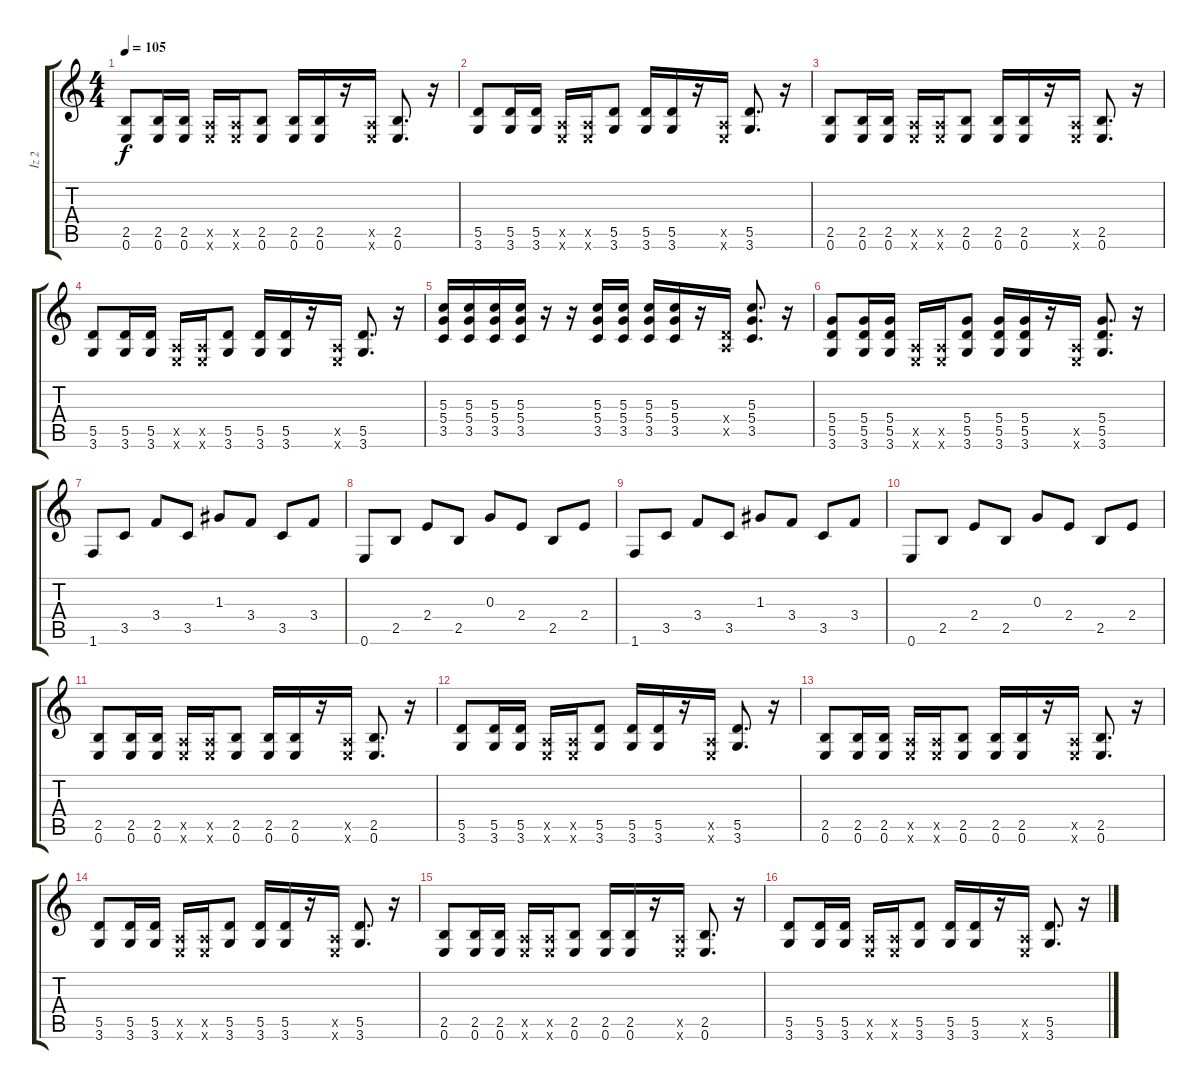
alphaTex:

\track ("İz 2" "İz 2") {instrument distortionguitar}
\staff {score tabs}
\tuning (E4 B3 G3 D3 A2 E2) {hide}
\ts (4 4)
\tempo 105
\clef g2
\ks c
(2.5 0.6).8{dy f} (2.5 0.6).16 (2.5 0.6).16 (0.5{x} 0.6{x}).16 (0.5{x} 0.6{x}).16 (2.5 0.6).8 (2.5 0.6).16 (2.5 0.6).16 r.16 (0.5{x} 0.6{x}).16 (2.5 0.6).8{d} r.16 |
(5.5 3.6).8 (5.5 3.6).16 (5.5 3.6).16 (0.5{x} 0.6{x}).16 (0.5{x} 0.6{x}).16 (5.5 3.6).8 (5.5 3.6).16 (5.5 3.6).16 r.16 (0.5{x} 0.6{x}).16 (5.5 3.6).8{d} r.16 |
(2.5 0.6).8 (2.5 0.6).16 (2.5 0.6).16 (0.5{x} 0.6{x}).16 (0.5{x} 0.6{x}).16 (2.5 0.6).8 (2.5 0.6).16 (2.5 0.6).16 r.16 (0.5{x} 0.6{x}).16 (2.5 0.6).8{d} r.16 |
(5.5 3.6).8 (5.5 3.6).16 (5.5 3.6).16 (0.5{x} 0.6{x}).16 (0.5{x} 0.6{x}).16 (5.5 3.6).8 (5.5 3.6).16 (5.5 3.6).16 r.16 (0.5{x} 0.6{x}).16 (5.5 3.6).8{d} r.16 |
(5.3 5.4 3.5).16 (5.3 5.4 3.5).16 (5.3 5.4 3.5).16 (5.3 5.4 3.5).16 r.16 r.16 (5.3 5.4 3.5).16 (5.3 5.4 3.5).16 (5.3 5.4 3.5).16 (5.3 5.4 3.5).16 r.16 (0.4{x} 0.5{x}).16 (5.3 5.4 3.5).8{d} r.16 |
(5.4 5.5 3.6).8 (5.4 5.5 3.6).16 (5.4 5.5 3.6).16 (0.5{x} 0.6{x}).16 (0.5{x} 0.6{x}).16 (5.4 5.5 3.6).8 (5.4 5.5 3.6).16 (5.4 5.5 3.6).16 r.16 (0.5{x} 0.6{x}).16 (5.4 5.5 3.6).8{d} r.16 |
1.6.8 3.5.8 3.4.8 3.5.8 1.3.8 3.4.8 3.5.8 3.4.8 |
0.6.8 2.5.8 2.4.8 2.5.8 0.3.8 2.4.8 2.5.8 2.4.8 |
1.6.8 3.5.8 3.4.8 3.5.8 1.3.8 3.4.8 3.5.8 3.4.8 |
0.6.8 2.5.8 2.4.8 2.5.8 0.3.8 2.4.8 2.5.8 2.4.8 |
(2.5 0.6).8 (2.5 0.6).16 (2.5 0.6).16 (0.5{x} 0.6{x}).16 (0.5{x} 0.6{x}).16 (2.5 0.6).8 (2.5 0.6).16 (2.5 0.6).16 r.16 (0.5{x} 0.6{x}).16 (2.5 0.6).8{d} r.16 |
(5.5 3.6).8 (5.5 3.6).16 (5.5 3.6).16 (0.5{x} 0.6{x}).16 (0.5{x} 0.6{x}).16 (5.5 3.6).8 (5.5 3.6).16 (5.5 3.6).16 r.16 (0.5{x} 0.6{x}).16 (5.5 3.6).8{d} r.16 |
(2.5 0.6).8 (2.5 0.6).16 (2.5 0.6).16 (0.5{x} 0.6{x}).16 (0.5{x} 0.6{x}).16 (2.5 0.6).8 (2.5 0.6).16 (2.5 0.6).16 r.16 (0.5{x} 0.6{x}).16 (2.5 0.6).8{d} r.16 |
(5.5 3.6).8 (5.5 3.6).16 (5.5 3.6).16 (0.5{x} 0.6{x}).16 (0.5{x} 0.6{x}).16 (5.5 3.6).8 (5.5 3.6).16 (5.5 3.6).16 r.16 (0.5{x} 0.6{x}).16 (5.5 3.6).8{d} r.16 |
(2.5 0.6).8 (2.5 0.6).16 (2.5 0.6).16 (0.5{x} 0.6{x}).16 (0.5{x} 0.6{x}).16 (2.5 0.6).8 (2.5 0.6).16 (2.5 0.6).16 r.16 (0.5{x} 0.6{x}).16 (2.5 0.6).8{d} r.16 |
(5.5 3.6).8 (5.5 3.6).16 (5.5 3.6).16 (0.5{x} 0.6{x}).16 (0.5{x} 0.6{x}).16 (5.5 3.6).8 (5.5 3.6).16 (5.5 3.6).16 r.16 (0.5{x} 0.6{x}).16 (5.5 3.6).8{d} r.16
